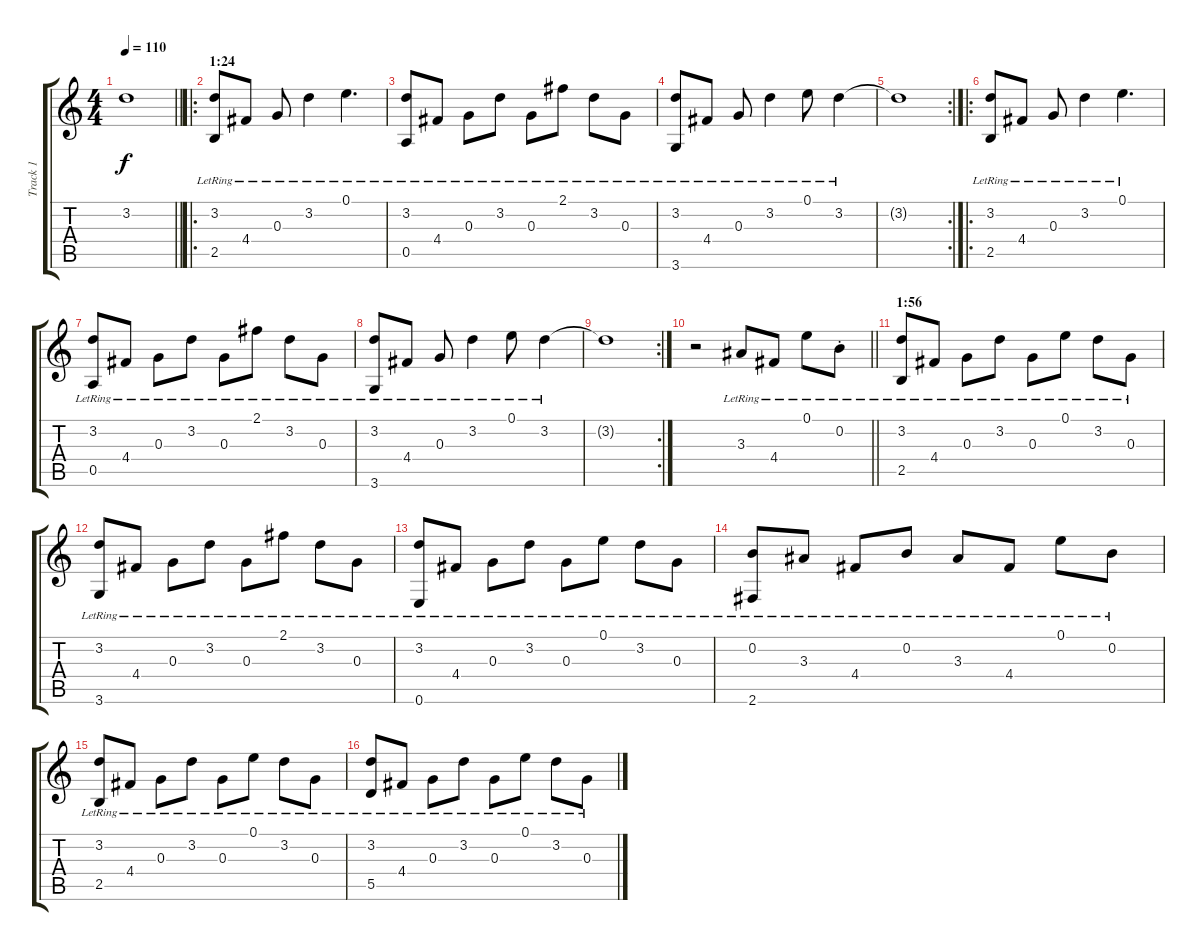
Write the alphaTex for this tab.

\track ("Track 1" "Track 1") {instrument acousticguitarsteel}
\staff {score tabs}
\tuning (E4 B3 G3 D3 A2 E2) {hide}
\ts (4 4)
\tempo 110
\clef g2
\barLineRight lightlight
\ks c
3.2{t}.1{dy f} |
\ro
\section ("" "1:24")
(3.2{lr} 2.5{lr}).8 4.4{lr}.8 0.3{lr}.8 3.2{lr}.4 0.1{lr}.4{d} |
(3.2{lr} 0.5{lr}).8 4.4{lr}.8 0.3{lr}.8 3.2{lr}.8 0.3{lr}.8 2.1{lr}.8 3.2{lr}.8 0.3{lr}.8 |
(3.2{lr} 3.6{lr}).8 4.4{lr}.8 0.3{lr}.8 3.2{lr}.4 0.1{lr}.8 3.2{lr}.4 |
\rc 2
3.2{t}.1 |
\ro
(3.2{lr} 2.5{lr}).8 4.4{lr}.8 0.3{lr}.8 3.2{lr}.4 0.1{lr}.4{d} |
(3.2{lr} 0.5{lr}).8 4.4{lr}.8 0.3{lr}.8 3.2{lr}.8 0.3{lr}.8 2.1{lr}.8 3.2{lr}.8 0.3{lr}.8 |
(3.2{lr} 3.6{lr}).8 4.4{lr}.8 0.3{lr}.8 3.2{lr}.4 0.1{lr}.8 3.2{lr}.4 |
\rc 2
3.2{t}.1 |
\barLineRight lightlight
r.2 3.3{lr}.8 4.4{lr}.8 0.1{lr}.8 0.2{st lr}.8 |
\section ("" "1:56")
(3.2{lr} 2.5{lr}).8 4.4{lr}.8 0.3{lr}.8 3.2{lr}.8 0.3{lr}.8 0.1{lr}.8 3.2{lr}.8 0.3{lr}.8 |
(3.2{lr} 3.6{lr}).8 4.4{lr}.8 0.3{lr}.8 3.2{lr}.8 0.3{lr}.8 2.1{lr}.8 3.2{lr}.8 0.3{lr}.8 |
(3.2{lr} 0.6{lr}).8 4.4{lr}.8 0.3{lr}.8 3.2{lr}.8 0.3{lr}.8 0.1{lr}.8 3.2{lr}.8 0.3{lr}.8 |
(0.2{lr} 2.6{lr}).8 3.3{lr}.8 4.4{lr}.8 0.2{lr}.8 3.3{lr}.8 4.4{lr}.8 0.1{lr}.8 0.2{lr}.8 |
(3.2{lr} 2.5{lr}).8 4.4{lr}.8 0.3{lr}.8 3.2{lr}.8 0.3{lr}.8 0.1{lr}.8 3.2{lr}.8 0.3{lr}.8 |
(3.2{lr} 5.5{lr}).8 4.4{lr}.8 0.3{lr}.8 3.2{lr}.8 0.3{lr}.8 0.1{lr}.8 3.2{lr}.8 0.3{lr}.8
